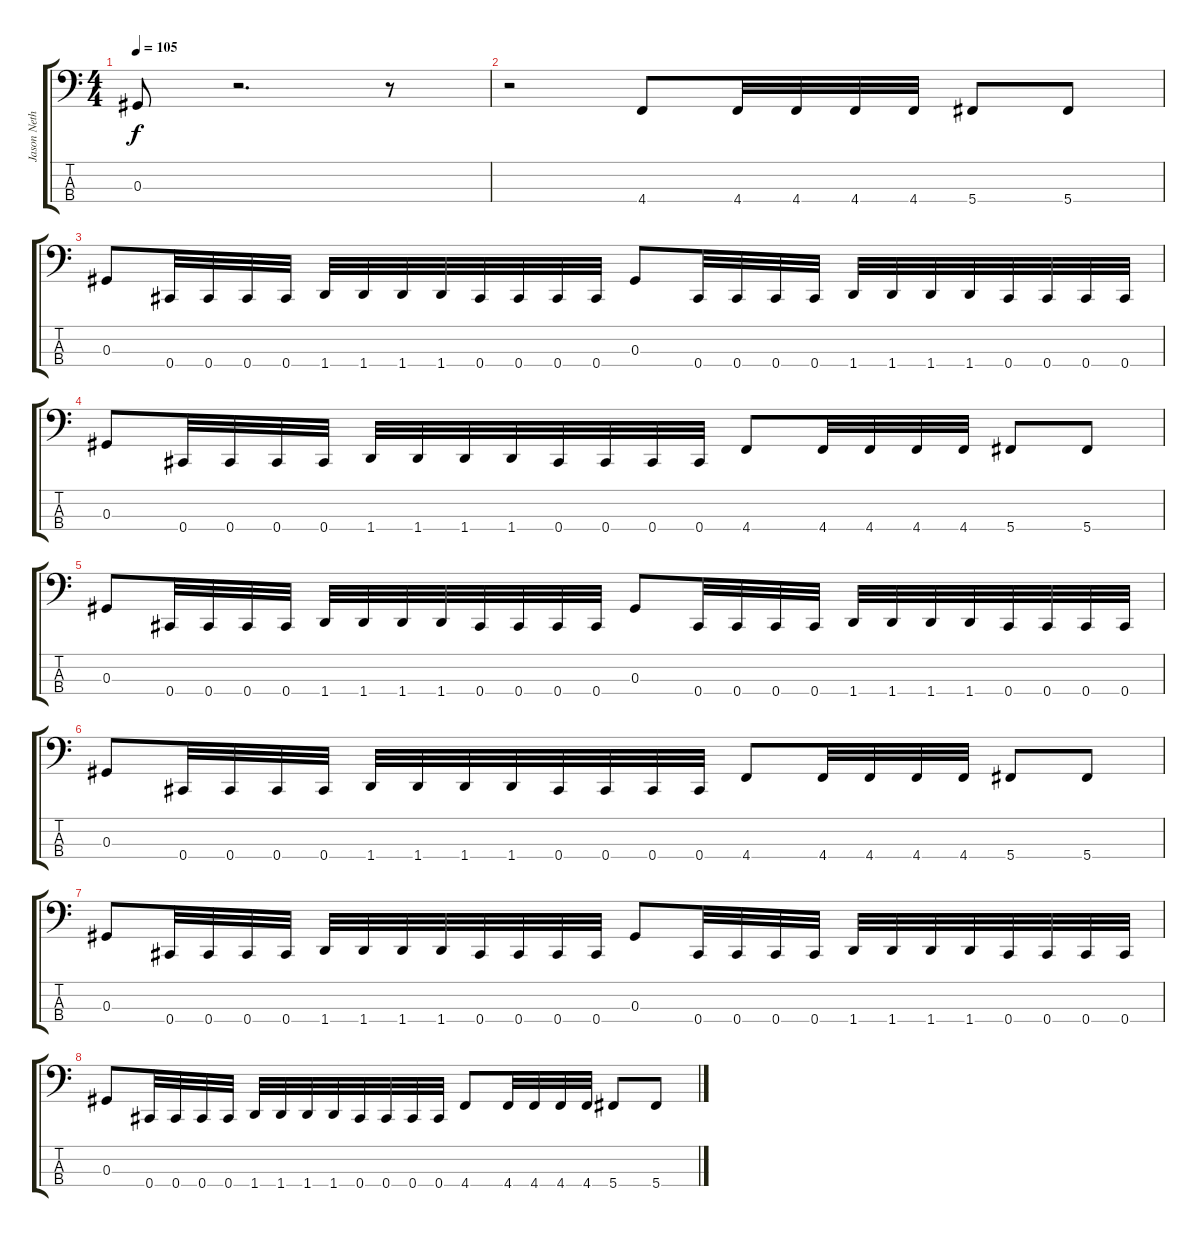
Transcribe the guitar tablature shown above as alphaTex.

\track ("Jason Netherton" "Jason Neth") {instrument electricbassfinger}
\staff {score tabs}
\tuning (Gb2 Db2 Ab1 Db1) {hide}
\ts (4 4)
\tempo 105
\clef f4
\ks c
0.3.8{dy f instrument electricbassfinger} r.2{d} r.8 |
r.2 4.4.8 4.4.32 4.4.32 4.4.32 4.4.32 5.4.8 5.4.8 |
0.3.8 0.4.32 0.4.32 0.4.32 0.4.32 1.4.32 1.4.32 1.4.32 1.4.32 0.4.32 0.4.32 0.4.32 0.4.32 0.3.8 0.4.32 0.4.32 0.4.32 0.4.32 1.4.32 1.4.32 1.4.32 1.4.32 0.4.32 0.4.32 0.4.32 0.4.32 |
0.3.8 0.4.32 0.4.32 0.4.32 0.4.32 1.4.32 1.4.32 1.4.32 1.4.32 0.4.32 0.4.32 0.4.32 0.4.32 4.4.8 4.4.32 4.4.32 4.4.32 4.4.32 5.4.8 5.4.8 |
0.3.8 0.4.32 0.4.32 0.4.32 0.4.32 1.4.32 1.4.32 1.4.32 1.4.32 0.4.32 0.4.32 0.4.32 0.4.32 0.3.8 0.4.32 0.4.32 0.4.32 0.4.32 1.4.32 1.4.32 1.4.32 1.4.32 0.4.32 0.4.32 0.4.32 0.4.32 |
0.3.8 0.4.32 0.4.32 0.4.32 0.4.32 1.4.32 1.4.32 1.4.32 1.4.32 0.4.32 0.4.32 0.4.32 0.4.32 4.4.8 4.4.32 4.4.32 4.4.32 4.4.32 5.4.8 5.4.8 |
0.3.8 0.4.32 0.4.32 0.4.32 0.4.32 1.4.32 1.4.32 1.4.32 1.4.32 0.4.32 0.4.32 0.4.32 0.4.32 0.3.8 0.4.32 0.4.32 0.4.32 0.4.32 1.4.32 1.4.32 1.4.32 1.4.32 0.4.32 0.4.32 0.4.32 0.4.32 |
0.3.8 0.4.32 0.4.32 0.4.32 0.4.32 1.4.32 1.4.32 1.4.32 1.4.32 0.4.32 0.4.32 0.4.32 0.4.32 4.4.8 4.4.32 4.4.32 4.4.32 4.4.32 5.4.8 5.4.8
